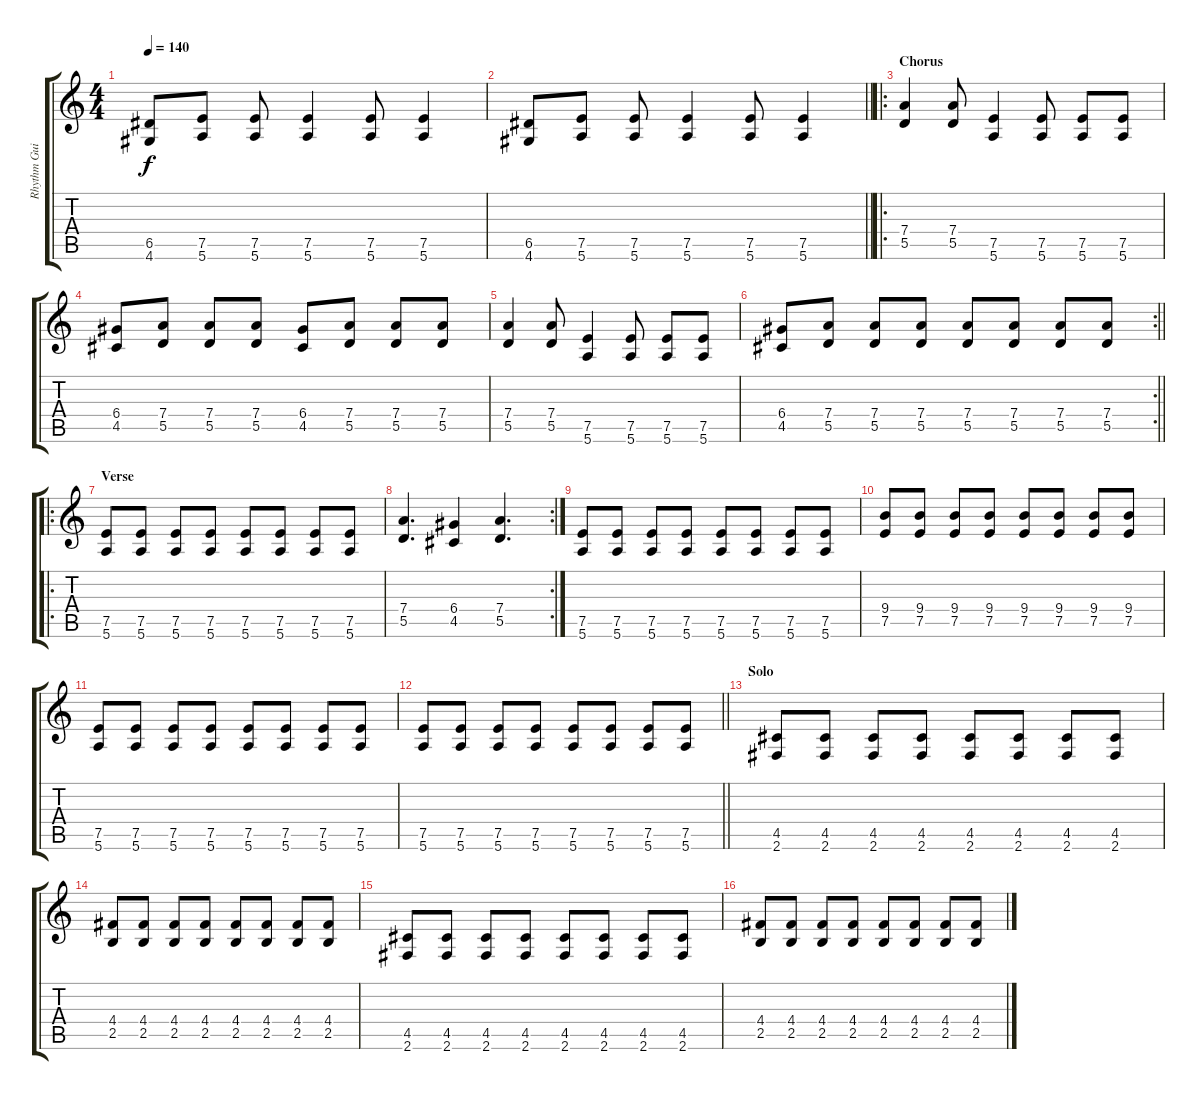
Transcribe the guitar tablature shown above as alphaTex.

\track ("Rhythm Guitar" "Rhythm Gui") {instrument distortionguitar}
\staff {score tabs}
\tuning (E4 B3 G3 D3 A2 E2) {hide}
\ts (4 4)
\tempo 140
\clef g2
\ks c
(6.5 4.6).8{dy f} (7.5 5.6).8 (7.5 5.6).8 (7.5 5.6).4 (7.5 5.6).8 (7.5 5.6).4 |
\barLineRight lightlight
(6.5 4.6).8 (7.5 5.6).8 (7.5 5.6).8 (7.5 5.6).4 (7.5 5.6).8 (7.5 5.6).4 |
\ro
\section ("" "Chorus")
(7.4 5.5).4 (7.4 5.5).8 (7.5 5.6).4 (7.5 5.6).8 (7.5 5.6).8 (7.5 5.6).8 |
(6.4 4.5).8 (7.4 5.5).8 (7.4 5.5).8 (7.4 5.5).8 (6.4 4.5).8 (7.4 5.5).8 (7.4 5.5).8 (7.4 5.5).8 |
(7.4 5.5).4 (7.4 5.5).8 (7.5 5.6).4 (7.5 5.6).8 (7.5 5.6).8 (7.5 5.6).8 |
\rc 2
\barLineRight lightlight
(6.4 4.5).8 (7.4 5.5).8 (7.4 5.5).8 (7.4 5.5).8 (7.4 5.5).8 (7.4 5.5).8 (7.4 5.5).8 (7.4 5.5).8 |
\ro
\section ("" "Verse")
(7.5 5.6).8 (7.5 5.6).8 (7.5 5.6).8 (7.5 5.6).8 (7.5 5.6).8 (7.5 5.6).8 (7.5 5.6).8 (7.5 5.6).8 |
\rc 2
(7.4 5.5).4{d} (6.4 4.5).4 (7.4 5.5).4{d} |
(7.5 5.6).8 (7.5 5.6).8 (7.5 5.6).8 (7.5 5.6).8 (7.5 5.6).8 (7.5 5.6).8 (7.5 5.6).8 (7.5 5.6).8 |
(9.4 7.5).8 (9.4 7.5).8 (9.4 7.5).8 (9.4 7.5).8 (9.4 7.5).8 (9.4 7.5).8 (9.4 7.5).8 (9.4 7.5).8 |
(7.5 5.6).8 (7.5 5.6).8 (7.5 5.6).8 (7.5 5.6).8 (7.5 5.6).8 (7.5 5.6).8 (7.5 5.6).8 (7.5 5.6).8 |
\barLineRight lightlight
(7.5 5.6).8 (7.5 5.6).8 (7.5 5.6).8 (7.5 5.6).8 (7.5 5.6).8 (7.5 5.6).8 (7.5 5.6).8 (7.5 5.6).8 |
\section ("" "Solo")
(4.5 2.6).8 (4.5 2.6).8 (4.5 2.6).8 (4.5 2.6).8 (4.5 2.6).8 (4.5 2.6).8 (4.5 2.6).8 (4.5 2.6).8 |
(4.4 2.5).8 (4.4 2.5).8 (4.4 2.5).8 (4.4 2.5).8 (4.4 2.5).8 (4.4 2.5).8 (4.4 2.5).8 (4.4 2.5).8 |
(4.5 2.6).8 (4.5 2.6).8 (4.5 2.6).8 (4.5 2.6).8 (4.5 2.6).8 (4.5 2.6).8 (4.5 2.6).8 (4.5 2.6).8 |
(4.4 2.5).8 (4.4 2.5).8 (4.4 2.5).8 (4.4 2.5).8 (4.4 2.5).8 (4.4 2.5).8 (4.4 2.5).8 (4.4 2.5).8
